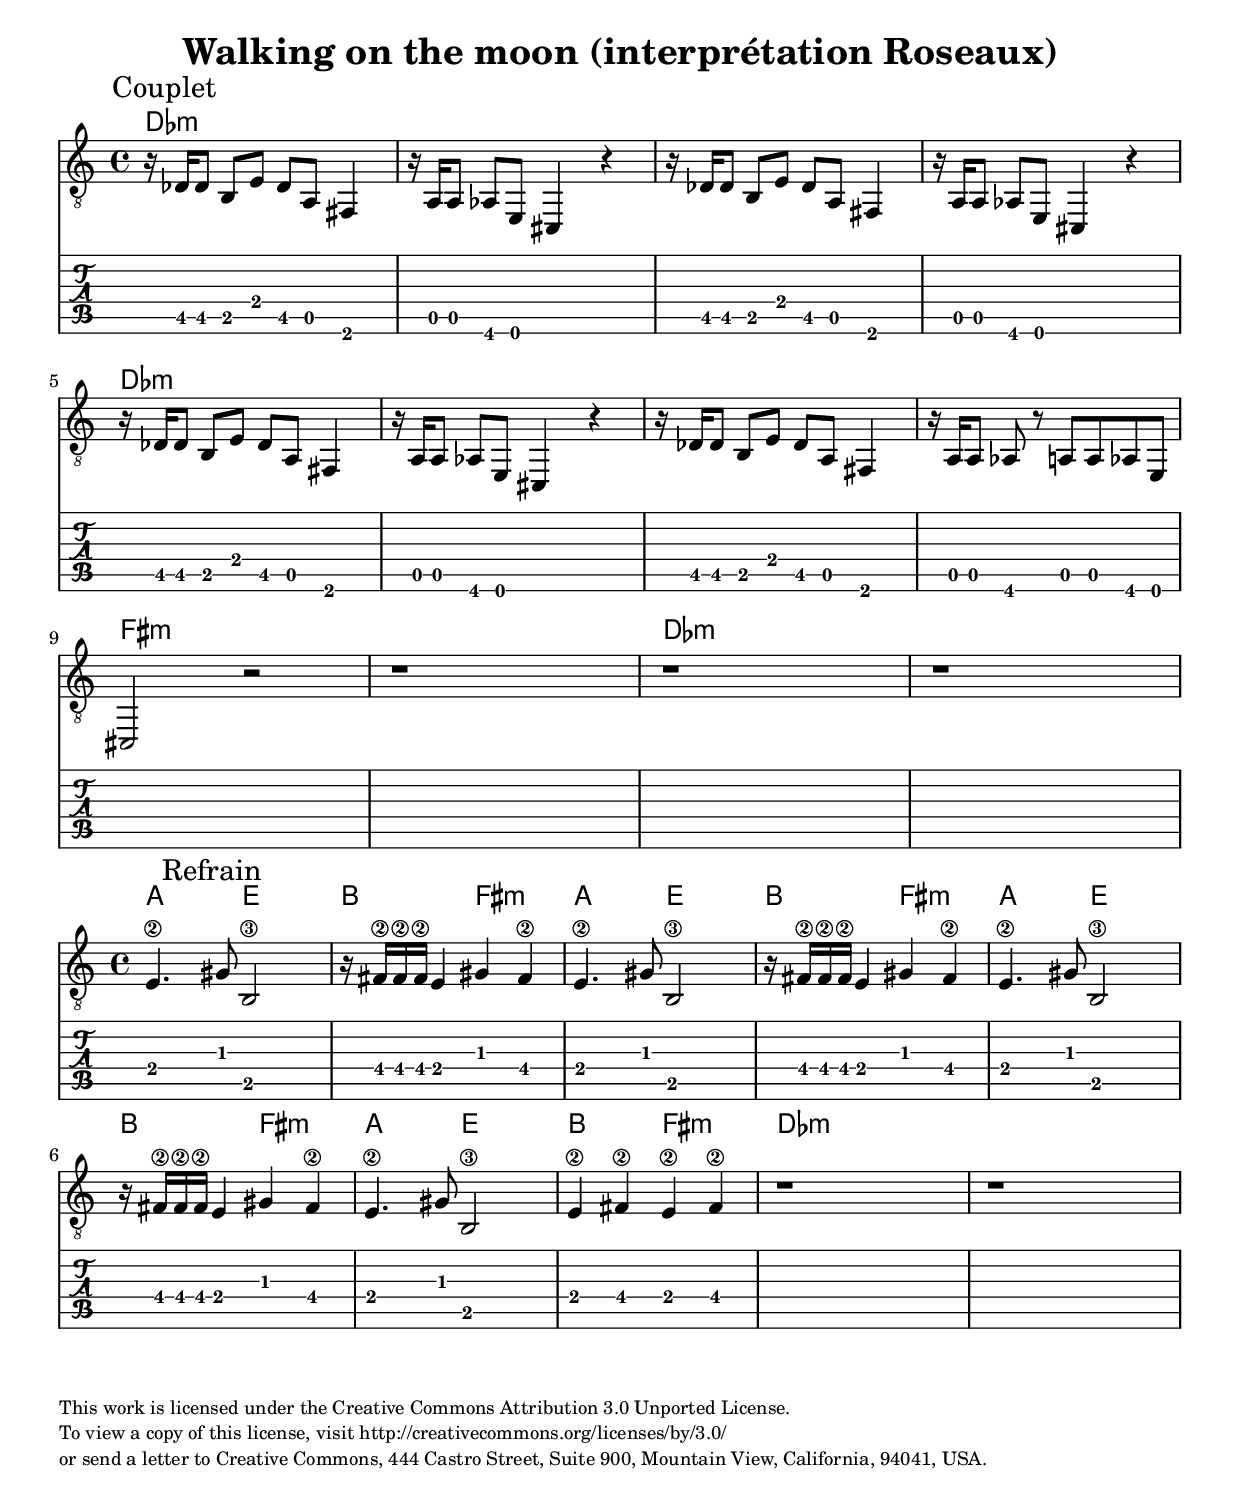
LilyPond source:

\include "common/functions.ly"
\include "common/baselayout.ly"


\header{
  title = "Walking on the moon (interprétation Roseaux)"
}

couplet = \relative  {
	\time 4/4
	r16 
	\mark "Couplet"
	des des8 b e des a fis4 r16
	a a8 aes e cis4 r 
	r16 des' des8 b e des a fis4 r16
	a a8 aes e cis4 r 
	r16 des' des8 b e des a fis4 r16
	a a8 aes e cis4 r 
	r16 des' des8 b e des a fis4 r16
	a a8 aes r8 a a8 aes e cis2 
	r2 r1 r1 r1 
}

refrain = \relative  {
	\time 4/4
	e4.\2 \mark "Refrain"
	gis8 b,2\3 r16 fis'16\2 fis\2 fis\2 e4 gis fis\2   
	e4.\2 gis8 b,2\3 r16 fis'16\2 fis\2 fis\2 e4 gis fis\2   
	e4.\2 gis8 b,2\3 r16 fis'16\2 fis\2 fis\2 e4 gis fis\2   
	e4.\2 gis8 b,2\3 e4\2 fis\2 e\2  fis\2 
	r1 r1 

}


bass = \relative  {
	\time 4/4
	gis,8 des' b e,16 gis
	gis8 des' b e,16 gis	
	gis8 des' b e,16 gis
	gis8 des' b e,16 gis	
}

harmoniesCouplet =  \chordmode {
	\time 4/4 
	des1:m des1:m des1:m des1:m
	des1:m des1:m des1:m des1:m
	fis1:m fis1:m 
	des1:m des1:m 
}

harmoniesRefrain =  \chordmode {
	\time 4/4 
	a2 e2 b2 fis2:m 
	a2 e2 b2 fis2:m 
	a2 e2 b2 fis2:m 
	a2 e2 b2 fis2:m 
	
	des1:m des1:m 
	
}




\score { \baseTab \couplet \harmoniesCouplet }
\score { \baseTab \refrain \harmoniesRefrain }

%\score { \simpleTab \bass }



  




\markup {
	\abs-fontsize #9
	\column {
		\line { This work is licensed under the Creative Commons Attribution 3.0 Unported License.}
		\line { To view a copy of this license, visit http://creativecommons.org/licenses/by/3.0/ }
		\line {or send a letter to Creative Commons, 444 Castro Street, Suite 900, Mountain View, California, 94041, USA. }
	}
}




\version "2.12.3"  % necessary for upgrading to future LilyPond versions.
